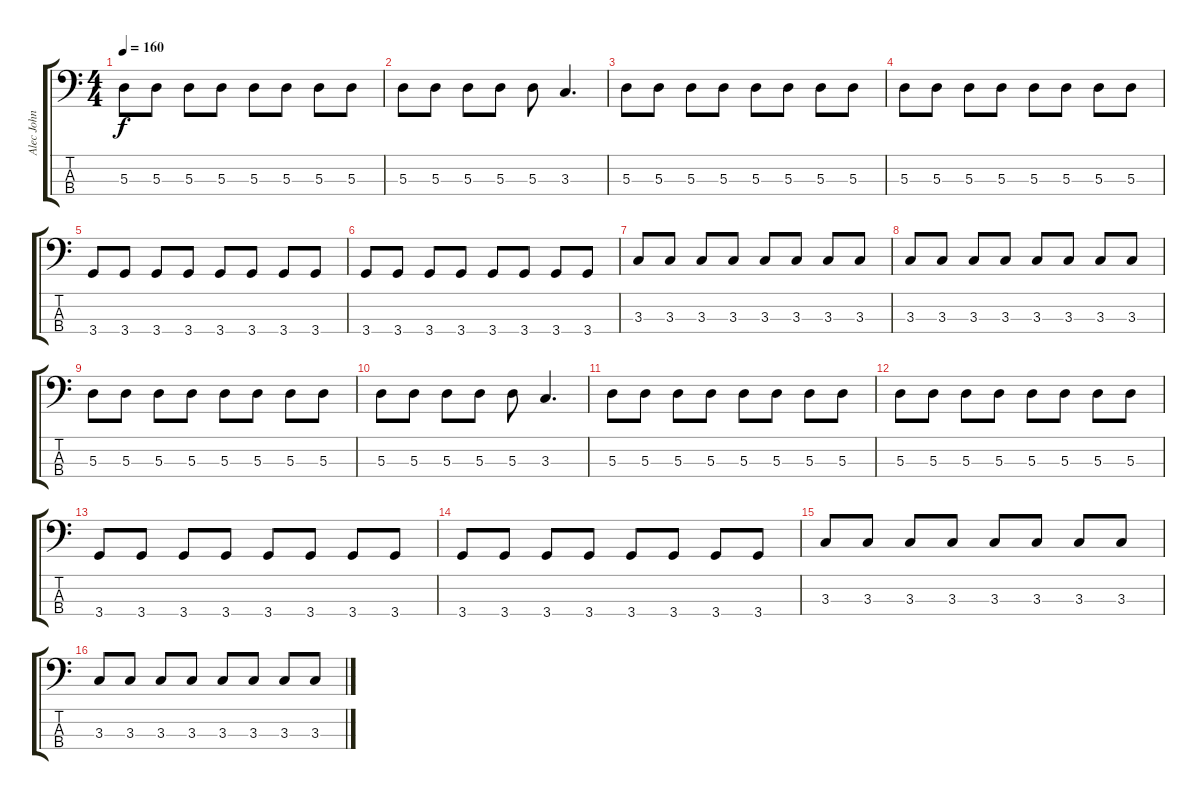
\track ("Alec John Such" "Alec John ") {instrument electricbassfinger}
\staff {score tabs}
\tuning (G2 D2 A1 E1) {hide}
\ts (4 4)
\tempo 160
\clef f4
\ks c
5.3.8{dy f} 5.3.8 5.3.8 5.3.8 5.3.8 5.3.8 5.3.8 5.3.8 |
5.3.8 5.3.8 5.3.8 5.3.8 5.3.8 3.3.4{d} |
5.3.8 5.3.8 5.3.8 5.3.8 5.3.8 5.3.8 5.3.8 5.3.8 |
5.3.8 5.3.8 5.3.8 5.3.8 5.3.8 5.3.8 5.3.8 5.3.8 |
3.4.8 3.4.8 3.4.8 3.4.8 3.4.8 3.4.8 3.4.8 3.4.8 |
3.4.8 3.4.8 3.4.8 3.4.8 3.4.8 3.4.8 3.4.8 3.4.8 |
3.3.8 3.3.8 3.3.8 3.3.8 3.3.8 3.3.8 3.3.8 3.3.8 |
3.3.8 3.3.8 3.3.8 3.3.8 3.3.8 3.3.8 3.3.8 3.3.8 |
5.3.8 5.3.8 5.3.8 5.3.8 5.3.8 5.3.8 5.3.8 5.3.8 |
5.3.8 5.3.8 5.3.8 5.3.8 5.3.8 3.3.4{d} |
5.3.8 5.3.8 5.3.8 5.3.8 5.3.8 5.3.8 5.3.8 5.3.8 |
5.3.8 5.3.8 5.3.8 5.3.8 5.3.8 5.3.8 5.3.8 5.3.8 |
3.4.8 3.4.8 3.4.8 3.4.8 3.4.8 3.4.8 3.4.8 3.4.8 |
3.4.8 3.4.8 3.4.8 3.4.8 3.4.8 3.4.8 3.4.8 3.4.8 |
3.3.8 3.3.8 3.3.8 3.3.8 3.3.8 3.3.8 3.3.8 3.3.8 |
3.3.8 3.3.8 3.3.8 3.3.8 3.3.8 3.3.8 3.3.8 3.3.8
